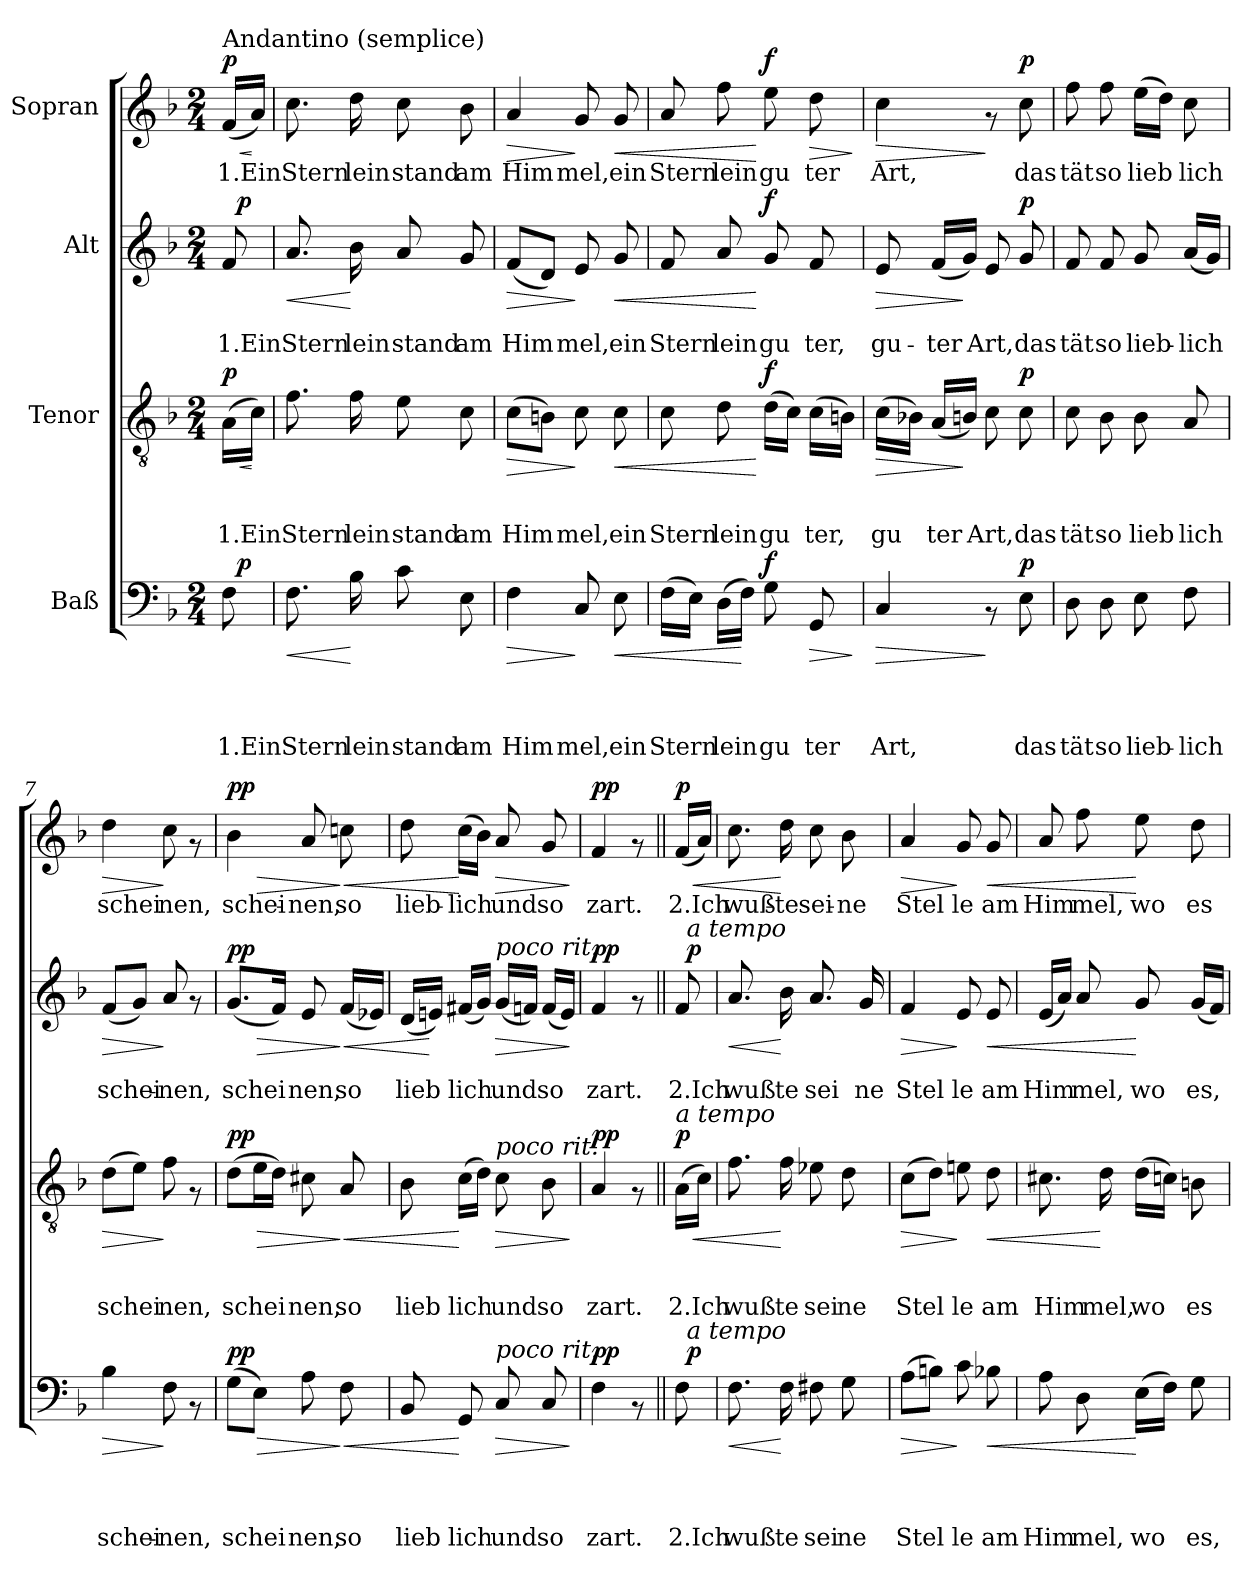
**kern	**text	**text	**text	**text	**dynam	**kern	**text	**text	**text	**dynam	**kern	**text	**text	**dynam	**kern	**text	**dynam
*part4	*part4	*part4	*part4	*part4	*part4	*part3	*part3	*part3	*part3	*part3	*part2	*part2	*part2	*part2	*part1	*part1	*part1
*staff4	*staff4	*staff4	*staff4	*staff4	*staff4	*staff3	*staff3	*staff3	*staff3	*staff3	*staff2	*staff2	*staff2	*staff2	*staff1	*staff1	*staff1
*I"Baß	*	*	*	*	*	*I"Tenor	*	*	*	*	*I"Alt	*	*	*	*I"Sopran	*	*
*clefF4	*	*	*	*	*	*clefGv2	*	*	*	*	*clefG2	*	*	*	*clefG2	*	*
*k[b-]	*	*	*	*	*	*k[b-]	*	*	*	*	*k[b-]	*	*	*	*k[b-]	*	*
*F:	*	*	*	*	*	*F:	*	*	*	*	*F:	*	*	*	*F:	*	*
*M2/4	*	*	*	*	*	*M2/4	*	*	*	*	*M2/4	*	*	*	*M2/4	*	*
=1	=1	=1	=1	=1	=1	=1	=1	=1	=1	=1	=1	=1	=1	=1	=1	=1	=1
!	!	!	!	!	!	!	!	!	!	!	!	!	!	!	!LO:TX:a:t=Andantino (semplice)	!	!
!	!	!	!	!LO:LY:b:rj	!	!	!	!	!LO:LY:b:rj	!LO:HP:b	!	!	!LO:LY:b:rj	!	!	!LO:LY:b:rj	!LO:HP:b
!	!	!	!	!	!	!	!	!	!	!LO:DY:n=1:a	!	!	!	!	!	!	!LO:DY:n=1:a
*^	*	*	*	*	*	*	*	*	*	*	*^	*	*	*	*	*	*
8F\	32ryy	.	.	.	1.Ein	.	(>16A\LL	.	.	1.Ein	< p	8f/	32ryy	.	1.Ein	.	(<16f/LL	1.Ein	< p
!	!	!	!	!	!	!LO:DY:a	!	!	!	!	!	!	!	!	!	!LO:DY:a	!	!	!
.	16.ryy	.	.	.	.	p	.	.	.	.	.	.	16.ryy	.	.	p	.	.	.
.	.	.	.	.	.	.	16c\JJ)	.	.	.	[	.	.	.	.	.	16a/JJ)	.	[
=2	=2	=2	=2	=2	=2	=2	=2	=2	=2	=2	=2	=2	=2	=2	=2	=2	=2	=2	=2
!	!	!	!	!	!LO:LY:b:rj	!LO:HP:b	!	!	!	!LO:LY:b:rj	!	!	!	!	!LO:LY:b:rj	!LO:HP:b	!	!LO:LY:b:rj	!
*v	*v	*	*	*	*	*	*	*	*	*	*	*v	*v	*	*	*	*	*	*
8.F\	.	.	.	Stern	<	8.f\	.	.	Stern	.	8.a/	.	Stern	<	8.cc\	Stern	.
!	!	!	!	!LO:LY:b:rj	!	!	!	!	!LO:LY:b:rj	!	!	!	!LO:LY:b:rj	!	!	!LO:LY:b:rj	!
16B-\	.	.	.	lein	[	16f\	.	.	lein	.	16b-\	.	lein	[	16dd\	lein	.
!	!	!	!	!LO:LY:b:rj	!	!	!	!	!LO:LY:b:rj	!	!	!	!LO:LY:b:rj	!	!	!LO:LY:b:rj	!
8c\	.	.	.	stand	.	8e\	.	.	stand	.	8a/	.	stand	.	8cc\	stand	.
!	!	!	!	!LO:LY:b:rj	!	!	!	!	!LO:LY:b:rj	!	!	!	!LO:LY:b:rj	!	!	!LO:LY:b:rj	!
8E\	.	.	.	am	.	8c\	.	.	am	.	8g/	.	am	.	8b-\	am	.
=3	=3	=3	=3	=3	=3	=3	=3	=3	=3	=3	=3	=3	=3	=3	=3	=3	=3
!	!	!	!	!LO:LY:b:rj	!LO:HP:b	!	!	!	!LO:LY:b:rj	!LO:HP:b	!	!	!LO:LY:b:rj	!LO:HP:b	!	!LO:LY:b:rj	!LO:HP:b
4F\	.	.	.	Him	>	(>8c\L	.	.	Him	>	(<8f/L	.	Him	>	4a/	Him	>
.	.	.	.	.	.	8Bn\J)	.	.	.	.	8d/J)	.	.	.	.	.	.
!	!	!	!	!LO:LY:b:rj	!	!	!	!	!LO:LY:b:rj	!	!	!	!LO:LY:b:rj	!	!	!LO:LY:b:rj	!
8C/	.	.	.	mel,	]	8c\	.	.	mel,	]	8e/	.	mel,	]	8g/	mel,	]
!	!	!	!	!LO:LY:b:rj	!LO:HP:b	!	!	!	!LO:LY:b:rj	!LO:HP:b	!	!	!LO:LY:b:rj	!LO:HP:b	!	!LO:LY:b:rj	!LO:HP:b
8E\	.	.	.	ein	<	8c\	.	.	ein	<	8g/	.	ein	<	8g/	ein	<
=4	=4	=4	=4	=4	=4	=4	=4	=4	=4	=4	=4	=4	=4	=4	=4	=4	=4
!	!	!	!	!LO:LY:b:rj	!	!	!	!	!LO:LY:b:rj	!	!	!	!LO:LY:b:rj	!	!	!LO:LY:b:rj	!
(>16F\LL	.	.	.	Stern	.	8c\	.	.	Stern	.	8f/	.	Stern	.	8a/	Stern	.
16E\JJ)	.	.	.	.	.	.	.	.	.	.	.	.	.	.	.	.	.
!	!	!	!	!LO:LY:b:rj	!	!	!	!	!LO:LY:b:rj	!	!	!	!LO:LY:b:rj	!	!	!LO:LY:b:rj	!
(>16D\LL	.	.	.	lein	.	8d\	.	.	lein	.	8a/	.	lein	.	8ff\	lein	.
16F\JJ)	.	.	.	.	[	.	.	.	.	.	.	.	.	.	.	.	.
!	!	!	!	!LO:LY:b:rj	!LO:DY:a	!	!	!	!LO:LY:b:rj	!LO:DY:n=1:a	!	!	!LO:LY:b:rj	!LO:DY:n=1:a	!	!LO:LY:b:rj	!LO:DY:n=1:a
8G\	.	.	.	gu	f	(>16d\LL	.	.	gu	[ f	8g/	.	gu	[ f	8ee\	gu	[ f
.	.	.	.	.	.	16c\JJ)	.	.	.	.	.	.	.	.	.	.	.
!	!	!	!	!LO:LY:b:rj	!LO:HP:b	!	!	!	!LO:LY:b:rj	!	!	!	!LO:LY:b:rj	!	!	!LO:LY:b:rj	!LO:HP:b
8GG/	.	.	.	ter	>	(>16c\LL	.	.	ter,	.	8f/	.	ter,	.	8dd\	ter	>
.	.	.	.	.	.	16Bn\JJ)	.	.	.	.	.	.	.	.	.	.	.
.	.	.	.	.	]	.	.	.	.	.	.	.	.	.	.	.	]
!!LO:LB:g=z
=5	=5	=5	=5	=5	=5	=5	=5	=5	=5	=5	=5	=5	=5	=5	=5	=5	=5
!	!	!	!	!LO:LY:b:rj	!LO:HP:b	!	!	!	!LO:LY:b:rj	!LO:HP:b	!	!	!LO:LY:b:rj	!LO:HP:b	!	!LO:LY:b:rj	!LO:HP:b
4C/	.	.	.	Art,	>	(>16c\LL	.	.	gu	>	8e/	.	gu-	>	4cc\	Art,	>
.	.	.	.	.	.	16B-X\JJ)	.	.	.	.	.	.	.	.	.	.	.
!	!	!	!	!	!	!	!	!	!LO:LY:b:rj	!	!	!	!LO:LY:b:rj	!	!	!	!
.	.	.	.	.	.	(<16A/LL	.	.	ter	.	(<16f/LL	.	-ter	.	.	.	.
.	.	.	.	.	.	16Bn/JJ)	.	.	.	]	16g/JJ)	.	.	]	.	.	.
!	!	!	!	!	!	!	!	!	!LO:LY:b:rj	!	!	!	!LO:LY:b:rj	!	!	!	!
8rAA	.	.	.	.	]	8c\	.	.	Art,	.	8e/	.	Art,	.	8rf	.	]
!	!	!	!	!LO:LY:b:rj	!LO:DY:a	!	!	!	!LO:LY:b:rj	!LO:DY:a	!	!	!LO:LY:b:rj	!LO:DY:a	!	!LO:LY:b:rj	!LO:DY:a
8E\	.	.	.	das	p	8c\	.	.	das	p	8g/	.	das	p	8cc\	das	p
=6	=6	=6	=6	=6	=6	=6	=6	=6	=6	=6	=6	=6	=6	=6	=6	=6	=6
!	!	!	!	!LO:LY:b:rj	!	!	!	!	!LO:LY:b:rj	!	!	!	!LO:LY:b:rj	!	!	!LO:LY:b:rj	!
8D\	.	.	.	tät	.	8c\	.	.	tät	.	8f/	.	tät	.	8ff\	tät	.
!	!	!	!	!LO:LY:b:rj	!	!	!	!	!LO:LY:b:rj	!	!	!	!LO:LY:b:rj	!	!	!LO:LY:b:rj	!
8D\	.	.	.	so	.	8B-\	.	.	so	.	8f/	.	so	.	8ff\	so	.
!	!	!	!	!LO:LY:b:rj	!	!	!	!	!LO:LY:b:rj	!	!	!	!LO:LY:b:rj	!	!	!LO:LY:b:rj	!
8E\	.	.	.	lieb-	.	8B-\	.	.	lieb	.	8g/	.	lieb-	.	(>16ee\LL	lieb	.
.	.	.	.	.	.	.	.	.	.	.	.	.	.	.	16dd\JJ)	.	.
!	!	!	!	!LO:LY:b:rj	!	!	!	!	!LO:LY:b:rj	!	!	!	!LO:LY:b:rj	!	!	!LO:LY:b:rj	!
8F\	.	.	.	-lich	.	8A/	.	.	lich	.	(<16a/LL	.	-lich	.	8cc\	lich	.
.	.	.	.	.	.	.	.	.	.	.	16g/JJ)	.	.	.	.	.	.
=7	=7	=7	=7	=7	=7	=7	=7	=7	=7	=7	=7	=7	=7	=7	=7	=7	=7
!	!	!	!	!LO:LY:b:rj	!LO:HP:b	!	!	!	!LO:LY:b:rj	!LO:HP:b	!	!	!LO:LY:b:rj	!LO:HP:b	!	!LO:LY:b:rj	!LO:HP:b
4B-\	.	.	.	schei-	>	(>8d\L	.	.	schei	>	(<8f/L	.	schei-	>	4dd\	schei	>
.	.	.	.	.	.	8e\J)	.	.	.	.	8g/J)	.	.	.	.	.	.
!	!	!	!	!LO:LY:b:rj	!	!	!	!	!LO:LY:b:rj	!	!	!	!LO:LY:b:rj	!	!	!LO:LY:b:rj	!
8F\	.	.	.	-nen,	]	8f\	.	.	nen,	]	8a/	.	-nen,	]	8cc\	nen,	]
8rAA	.	.	.	.	.	8rF	.	.	.	.	8rf	.	.	.	8rf	.	.
!!LO:PB:g=z
=8	=8	=8	=8	=8	=8	=8	=8	=8	=8	=8	=8	=8	=8	=8	=8	=8	=8
!	!	!	!	!LO:LY:b:rj	!LO:HP:b	!	!	!	!LO:LY:b:rj	!LO:HP:b	!	!	!LO:LY:b:rj	!LO:HP:b	!	!LO:LY:b:rj	!LO:HP:b
!	!	!	!	!	!LO:DY:n=1:a	!	!	!	!	!LO:DY:n=1:a	!	!	!	!LO:DY:n=1:a	!	!	!LO:DY:n=1:a
(>8G\L	.	.	.	schei	> pp	(>8d\L	.	.	schei	> pp	(<8.g/L	.	schei	> pp	4b-\	schei-	> pp
8E\J)	.	.	.	.	.	16e\L	.	.	.	.	.	.	.	.	.	.	.
.	.	.	.	.	.	16d\JJ)	.	.	.	.	16f/Jk)	.	.	.	.	.	.
!	!	!	!	!LO:LY:b:rj	!	!	!	!	!LO:LY:b:rj	!	!	!	!LO:LY:b:rj	!	!	!LO:LY:b:rj	!
8A\	.	.	.	nen,	.	8c#X\	.	.	nen,	.	8e/	.	nen,	.	8a/	-nen,	.
!	!	!	!	!LO:LY:b:rj	!LO:HP:n=1:b	!	!	!	!LO:LY:b:rj	!LO:HP:n=1:b	!	!	!LO:LY:b:rj	!LO:HP:n=1:b	!	!LO:LY:b:rj	!LO:HP:n=1:b
8F\	.	.	.	so	] <	8A/	.	.	so	] <	(<16f/LL	.	so	] <	8ccn\	so	] <
.	.	.	.	.	.	.	.	.	.	.	16e-X/JJ)	.	.	.	.	.	.
=9	=9	=9	=9	=9	=9	=9	=9	=9	=9	=9	=9	=9	=9	=9	=9	=9	=9
!	!	!	!	!LO:LY:b:rj	!	!	!	!	!LO:LY:b:rj	!	!	!	!LO:LY:b:rj	!	!	!LO:LY:b:rj	!
8BB-/	.	.	.	lieb	.	8B-\	.	.	lieb	.	(<16d/LL	.	lieb	.	8dd\	lieb-	.
.	.	.	.	.	.	.	.	.	.	.	16en/JJ)	.	.	[	.	.	.
!	!	!	!	!LO:LY:b:rj	!	!	!	!	!LO:LY:b:rj	!	!	!	!LO:LY:b:rj	!	!	!LO:LY:b:rj	!
8GG/	.	.	.	lich	[	(>16c\LL	.	.	lich	[	(<16f#X/LL	.	lich	.	(>16cc\LL	-lich	[
.	.	.	.	.	.	16d\JJ)	.	.	.	.	16g/JJ)	.	.	.	16b-\JJ)	.	.
!	!	!	!	!	!	!	!	!	!	!	!LO:TX:a:i:t=poco rit.	!	!	!	!	!	!
!	!	!	!	!	!	!LO:TX:a:i:t=poco rit.	!	!	!	!	!	!	!	!	!	!	!
!LO:TX:a:i:t=poco rit.	!	!	!	!	!	!	!	!	!	!	!	!	!	!	!	!	!
!	!	!	!	!LO:LY:b:rj	!LO:HP:b	!	!	!	!LO:LY:b:rj	!LO:HP:b	!	!	!LO:LY:b:rj	!LO:HP:b	!	!LO:LY:b:rj	!LO:HP:b
8C/	.	.	.	und	>	8c\	.	.	und	>	(<16g/LL	.	und	>	8a/	und	>
.	.	.	.	.	.	.	.	.	.	.	16fn/JJ)	.	.	.	.	.	.
!	!	!	!	!LO:LY:b:rj	!	!	!	!	!LO:LY:b:rj	!	!	!	!LO:LY:b:rj	!	!	!LO:LY:b:rj	!
8C/	.	.	.	so	.	8B-\	.	.	so	.	(<16f/LL	.	so	.	8g/	so	.
.	.	.	.	.	.	.	.	.	.	.	16e/JJ)	.	.	.	.	.	.
.	.	.	.	.	]	.	.	.	.	]	.	.	.	]	.	.	]
=10	=10	=10	=10	=10	=10	=10	=10	=10	=10	=10	=10	=10	=10	=10	=10	=10	=10
!	!	!	!	!LO:LY:b:rj	!LO:DY:a	!	!	!	!LO:LY:b:rj	!LO:DY:a	!	!	!LO:LY:b:rj	!LO:DY:a	!	!LO:LY:b:rj	!LO:DY:a
4F\	.	.	.	zart.	pp	4A/	.	.	zart.	pp	4f/	.	zart.	pp	4f/	zart.	pp
8rAA	.	.	.	.	.	8rF	.	.	.	.	8rf	.	.	.	8rf	.	.
=11||	=11||	=11||	=11||	=11||	=11||	=11||	=11||	=11||	=11||	=11||	=11||	=11||	=11||	=11||	=11||	=11||	=11||
!	!	!	!	!	!	!LO:TX:a:i:t=a tempo	!	!	!	!	!	!	!	!	!	!	!
!	!	!	!	!LO:LY:b:rj	!	!	!	!	!LO:LY:b:rj	!LO:HP:b	!	!	!LO:LY:b:rj	!	!	!LO:LY:b:rj	!LO:HP:b
!	!	!	!	!	!	!	!	!	!	!LO:DY:n=1:a	!	!	!	!	!	!	!LO:DY:n=1:a
*^	*	*	*	*	*	*	*	*	*	*	*^	*	*	*	*	*	*
8F\	32ryy	.	.	.	2.Ich	.	(>16A\LL	.	.	2.Ich	< p	8f/	32ryy	.	2.Ich	.	(<16f/LL	2.Ich	< p
!	!	!	!	!	!	!	!	!	!	!	!	!	!LO:TX:a:i:t=a tempo	!	!	!	!	!	!
!	!LO:TX:a:i:t=a tempo	!	!	!	!	!	!	!	!	!	!	!	!	!	!	!	!	!	!
!	!	!	!	!	!	!LO:DY:a	!	!	!	!	!	!	!	!	!	!LO:DY:a	!	!	!
.	16.ryy	.	.	.	.	p	.	.	.	.	.	.	16.ryy	.	.	p	.	.	.
.	.	.	.	.	.	.	16c\JJ)	.	.	.	.	.	.	.	.	.	16a/JJ)	.	.
=12	=12	=12	=12	=12	=12	=12	=12	=12	=12	=12	=12	=12	=12	=12	=12	=12	=12	=12	=12
!	!	!	!	!	!LO:LY:b:rj	!LO:HP:b	!	!	!	!LO:LY:b:rj	!	!	!	!	!LO:LY:b:rj	!LO:HP:b	!	!LO:LY:b:rj	!
*v	*v	*	*	*	*	*	*	*	*	*	*	*v	*v	*	*	*	*	*	*
8.F\	.	.	.	wuß	<	8.f\	.	.	wuß	.	8.a/	.	wuß	<	8.cc\	wuß-	.
!	!	!	!	!LO:LY:b:rj	!	!	!	!	!LO:LY:b:rj	!	!	!	!LO:LY:b:rj	!	!	!LO:LY:b:rj	!
16F\	.	.	.	te	[	16f\	.	.	te	[	16b-\	.	te	[	16dd\	-te	[
!	!	!	!	!LO:LY:b:rj	!	!	!	!	!LO:LY:b:rj	!	!	!	!LO:LY:b:rj	!	!	!LO:LY:b:rj	!
8F#X\	.	.	.	sei	.	8e-X\	.	.	sei	.	8.a/	.	sei	.	8cc\	sei-	.
!	!	!	!	!LO:LY:b:rj	!	!	!	!	!LO:LY:b:rj	!	!	!	!	!	!	!LO:LY:b:rj	!
8G\	.	.	.	ne	.	8d\	.	.	ne	.	.	.	.	.	8b-\	-ne	.
!	!	!	!	!	!	!	!	!	!	!	!	!	!LO:LY:b:rj	!	!	!	!
.	.	.	.	.	.	.	.	.	.	.	16g/	.	ne	.	.	.	.
!!LO:PB:g=z
=13	=13	=13	=13	=13	=13	=13	=13	=13	=13	=13	=13	=13	=13	=13	=13	=13	=13
!	!	!	!	!LO:LY:b:rj	!LO:HP:b	!	!	!	!LO:LY:b:rj	!LO:HP:b	!	!	!LO:LY:b:rj	!LO:HP:b	!	!LO:LY:b:rj	!LO:HP:b
(>8A\L	.	.	.	Stel	>	(>8c\L	.	.	Stel	>	4f/	.	Stel	>	4a/	Stel	>
8Bn\J)	.	.	.	.	.	8d\J)	.	.	.	.	.	.	.	.	.	.	.
!	!	!	!	!LO:LY:b:rj	!	!	!	!	!LO:LY:b:rj	!	!	!	!LO:LY:b:rj	!	!	!LO:LY:b:rj	!
8c\	.	.	.	le	]	8en\	.	.	le	]	8e/	.	le	]	8g/	le	]
!	!	!	!	!LO:LY:b:rj	!LO:HP:b	!	!	!	!LO:LY:b:rj	!LO:HP:b	!	!	!LO:LY:b:rj	!LO:HP:b	!	!LO:LY:b:rj	!LO:HP:b
8B-X\	.	.	.	am	<	8d\	.	.	am	<	8e/	.	am	<	8g/	am	<
=14	=14	=14	=14	=14	=14	=14	=14	=14	=14	=14	=14	=14	=14	=14	=14	=14	=14
!	!	!	!	!LO:LY:b:rj	!	!	!	!	!LO:LY:b:rj	!	!	!	!LO:LY:b:rj	!	!	!LO:LY:b:rj	!
8A\	.	.	.	Him	.	8.c#X\	.	.	Him	.	(<16e/LL	.	Him	.	8a/	Him	.
.	.	.	.	.	.	.	.	.	.	.	16a/JJ)	.	.	.	.	.	.
!	!	!	!	!LO:LY:b:rj	!	!	!	!	!	!	!	!	!LO:LY:b:rj	!	!	!LO:LY:b:rj	!
8D\	.	.	.	mel,	.	.	.	.	.	.	8a/	.	mel,	.	8ff\	mel,	.
!	!	!	!	!	!	!	!	!	!LO:LY:b:rj	!	!	!	!	!	!	!	!
.	.	.	.	.	.	16d\	.	.	mel,	[	.	.	.	.	.	.	.
!	!	!	!	!LO:LY:b:rj	!	!	!	!	!LO:LY:b:rj	!	!	!	!LO:LY:b:rj	!	!	!LO:LY:b:rj	!
(>16E\LL	.	.	.	wo	[	(>16d\LL	.	.	wo	.	8g/	.	wo	[	8ee\	wo	[
16F\JJ)	.	.	.	.	.	16cn\JJ)	.	.	.	.	.	.	.	.	.	.	.
!	!	!	!	!LO:LY:b:rj	!	!	!	!	!LO:LY:b:rj	!	!	!	!LO:LY:b:rj	!	!	!LO:LY:b:rj	!
8G\	.	.	.	es,	.	8Bn\	.	.	es	.	(<16g/LL	.	es,	.	8dd\	es	.
.	.	.	.	.	.	.	.	.	.	.	16f/JJ)	.	.	.	.	.	.
=	=	=	=	=	=	=	=	=	=	=	=	=	=	=	=	=	=
*-	*-	*-	*-	*-	*-	*-	*-	*-	*-	*-	*-	*-	*-	*-	*-	*-	*-
